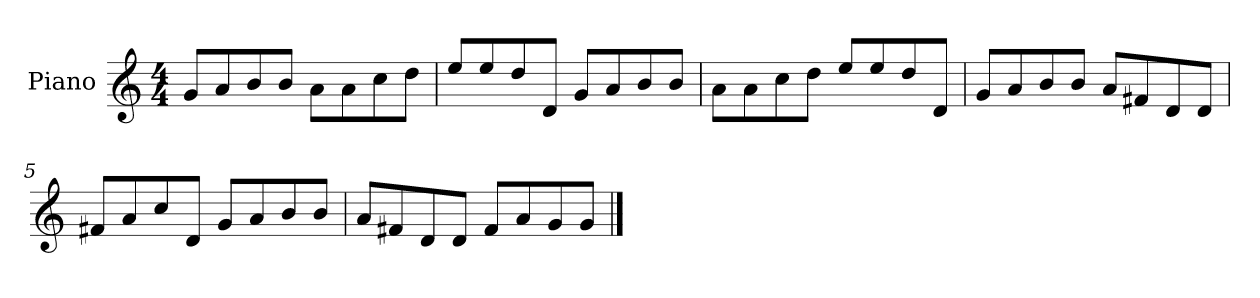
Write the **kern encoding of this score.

**kern
*part1
*staff1
*I"Piano
*I'P-no
*clefG2
*k[]
*M4/4
*MM90
=1
8g/L
8a/
8b/
8b/J
8a\L
8a\
8cc\
8dd\J
=2
8ee/L
8ee/
8dd/
8d/J
8g/L
8a/
8b/
8b/J
=3
8a\L
8a\
8cc\
8dd\J
8ee/L
8ee/
8dd/
8d/J
=4
8g/L
8a/
8b/
8b/J
8a/L
8f#X/
8d/
8d/J
=5
8f#X/L
8a/
8cc/
8d/J
8g/L
8a/
8b/
8b/J
!!LO:LB:g=z
=6
8a/L
8f#X/
8d/
8d/J
8f#/L
8a/
8g/
8g/J
==
*-
